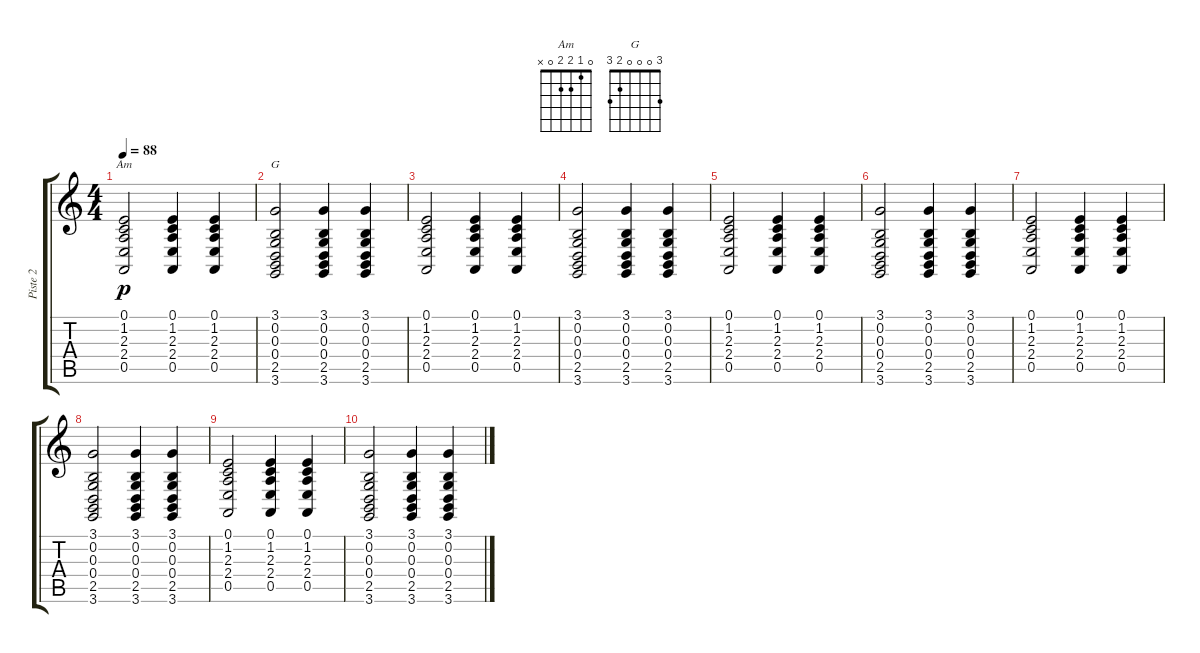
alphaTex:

\track ("Piste 2" "Piste 2") {instrument drawbarorgan}
\staff {score tabs}
\tuning (E4 B3 G3 D3 A2 E2) {hide}
\chord ("Am" 0 1 2 2 0 x)
\chord ("G" 3 0 0 0 2 3)
\ts (4 4)
\tempo 88
\clef g2
\ks c
(0.1 1.2 2.3 2.4 0.5).2{ch "Am" dy p} (0.1 1.2 2.3 2.4 0.5).4 (0.1 1.2 2.3 2.4 0.5).4 |
(3.1 0.2 0.3 0.4 2.5 3.6).2{ch "G"} (3.1 0.2 0.3 0.4 2.5 3.6).4 (3.1 0.2 0.3 0.4 2.5 3.6).4 |
(0.1 1.2 2.3 2.4 0.5).2 (0.1 1.2 2.3 2.4 0.5).4 (0.1 1.2 2.3 2.4 0.5).4 |
(3.1 0.2 0.3 0.4 2.5 3.6).2 (3.1 0.2 0.3 0.4 2.5 3.6).4 (3.1 0.2 0.3 0.4 2.5 3.6).4 |
(0.1 1.2 2.3 2.4 0.5).2 (0.1 1.2 2.3 2.4 0.5).4 (0.1 1.2 2.3 2.4 0.5).4 |
(3.1 0.2 0.3 0.4 2.5 3.6).2 (3.1 0.2 0.3 0.4 2.5 3.6).4 (3.1 0.2 0.3 0.4 2.5 3.6).4 |
(0.1 1.2 2.3 2.4 0.5).2 (0.1 1.2 2.3 2.4 0.5).4 (0.1 1.2 2.3 2.4 0.5).4 |
(3.1 0.2 0.3 0.4 2.5 3.6).2{volume 0} (3.1 0.2 0.3 0.4 2.5 3.6).4 (3.1 0.2 0.3 0.4 2.5 3.6).4 |
(0.1 1.2 2.3 2.4 0.5).2 (0.1 1.2 2.3 2.4 0.5).4 (0.1 1.2 2.3 2.4 0.5).4 |
(3.1 0.2 0.3 0.4 2.5 3.6).2 (3.1 0.2 0.3 0.4 2.5 3.6).4 (3.1 0.2 0.3 0.4 2.5 3.6).4
